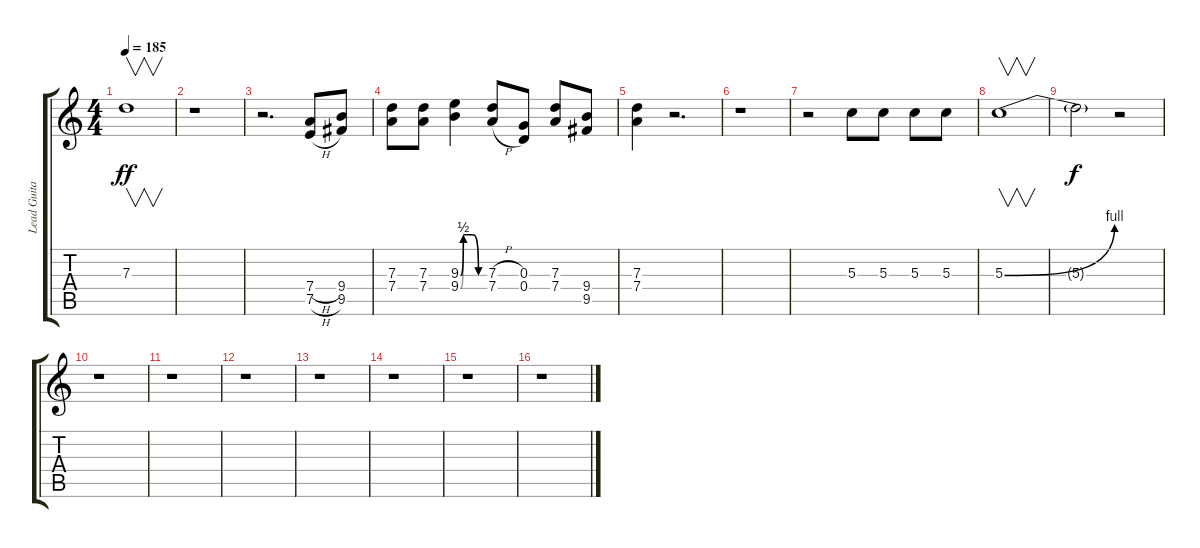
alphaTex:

\track ("Lead Guitar" "Lead Guita") {instrument overdrivenguitar}
\staff {score tabs}
\tuning (E4 B3 G3 D3 A2 E2) {hide}
\ts (4 4)
\tempo 185
\clef g2
\ks c
7.3.1{v dy ff} |
r.1 |
r.2{d} (7.4{h} 7.5{h}).8 (9.4 9.5).8 |
(7.3 7.4).8 (7.3 7.4).8 (9.3{be (custom 0 0 7 2 15 2 30 2 45 0 60 0)} 9.4{be (custom 0 0 7 2 15 2 30 2 45 0 60 0)}).4 (7.3{h} 7.4{h}).8 (0.3 0.4).8 (7.3 7.4).8 (9.4 9.5).8 |
(7.3 7.4).4 r.2{d} |
r.1 |
r.2 5.3.8 5.3.8 5.3.8 5.3.8 |
5.3{be (bend 0 0 60 4)}.1{v} |
5.3{t}.2{dy f} r.2 |
r.1 |
r.1 |
r.1 |
r.1 |
r.1 |
r.1 |
r.1
